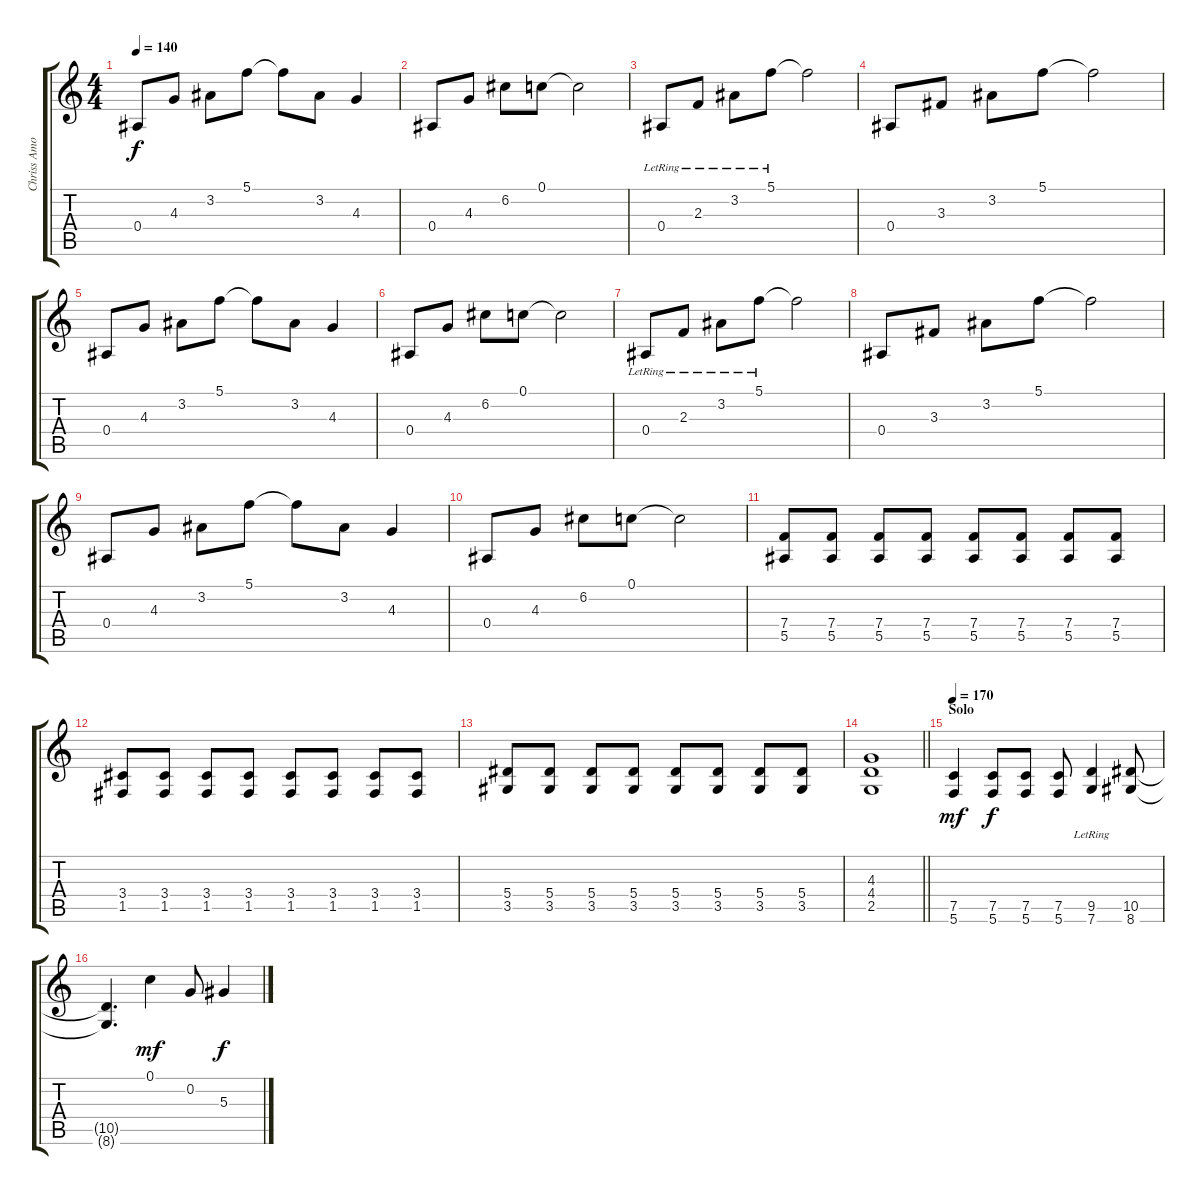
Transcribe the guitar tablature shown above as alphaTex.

\track ("Chriss Amott" "Chriss Amo") {instrument distortionguitar}
\staff {score tabs}
\tuning (C4 G3 Eb3 Bb2 F2 C2) {hide}
\ts (4 4)
\tempo 140
\clef g2
\ks c
0.4.8{dy f} 4.3.8 3.2.8 5.1.8 5.1{t}.8 3.2.8 4.3.4 |
0.4.8 4.3.8 6.2.8 0.1.8 0.1{t}.2 |
0.4{lr}.8 2.3{lr}.8 3.2{lr}.8 5.1{lr}.8 5.1{t}.2 |
0.4.8 3.3.8 3.2.8 5.1.8 5.1{t}.2 |
0.4.8 4.3.8 3.2.8 5.1.8 5.1{t}.8 3.2.8 4.3.4 |
0.4.8 4.3.8 6.2.8 0.1.8 0.1{t}.2 |
0.4{lr}.8 2.3{lr}.8 3.2{lr}.8 5.1{lr}.8 5.1{t}.2 |
0.4.8 3.3.8 3.2.8 5.1.8 5.1{t}.2 |
0.4.8 4.3.8 3.2.8 5.1.8 5.1{t}.8 3.2.8 4.3.4 |
0.4.8 4.3.8 6.2.8 0.1.8 0.1{t}.2 |
(7.4 5.5).8{volume 14 instrument distortionguitar} (7.4 5.5).8 (7.4 5.5).8 (7.4 5.5).8 (7.4 5.5).8 (7.4 5.5).8 (7.4 5.5).8 (7.4 5.5).8 |
(3.4 1.5).8 (3.4 1.5).8 (3.4 1.5).8 (3.4 1.5).8 (3.4 1.5).8 (3.4 1.5).8 (3.4 1.5).8 (3.4 1.5).8 |
(5.4 3.5).8 (5.4 3.5).8 (5.4 3.5).8 (5.4 3.5).8 (5.4 3.5).8 (5.4 3.5).8 (5.4 3.5).8 (5.4 3.5).8 |
\barLineRight lightlight
(4.3 4.4 2.5).1 |
\section ("" "Solo")
\tempo 170
(7.5 5.6).4{dy mf} (7.5 5.6).8{dy f} (7.5 5.6).8 (7.5 5.6).8 (9.5{lr} 7.6{lr}).4 (10.5 8.6).8 |
(10.5{t} 8.6{t}).4{d} 0.1.4{dy mf} 0.2.8 5.3.4{dy f}
